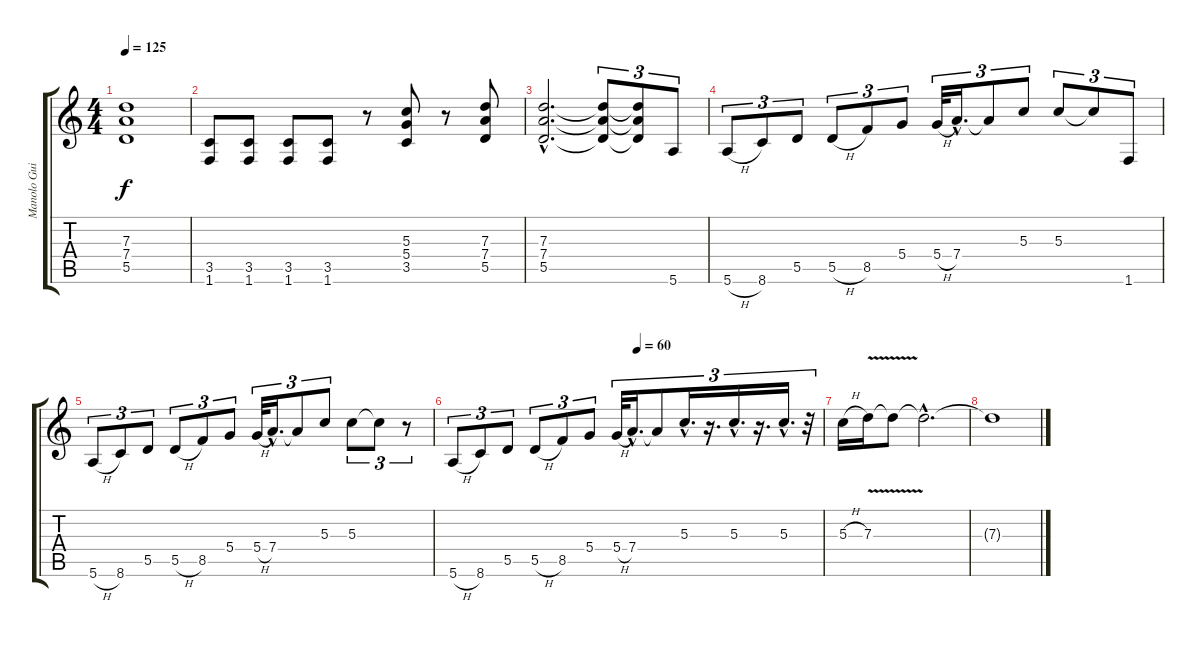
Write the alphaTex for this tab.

\track ("Manolo Guitarra" "Manolo Gui") {instrument overdrivenguitar}
\staff {score tabs}
\tuning (E4 B3 G3 D3 A2 E2) {hide}
\ts (4 4)
\tempo 125
\clef g2
\ks c
(7.3 7.4 5.5).1{dy f} |
(3.5 1.6).8 (3.5 1.6).8 (3.5 1.6).8 (3.5 1.6).8 r.8 (5.3 5.4 3.5).8 r.8 (7.3 7.4 5.5).8 |
(7.3{hac} 7.4{hac} 5.5{hac}).2{d} (7.3{t} 7.4{t} 5.5{t}).8{tu (3 2)} (7.3{t} 7.4{t} 5.5{t}).8{tu (3 2)} 5.6.8{tu (3 2)} |
5.6{h}.8{tu (3 2) volume 15} 8.6.8{tu (3 2)} 5.5.8{tu (3 2)} 5.5{h}.8{tu (3 2)} 8.5.8{tu (3 2)} 5.4.8{tu (3 2)} 5.4{h}.32{tu (3 2)} 7.4{hac}.16{d tu (3 2)} 7.4{t}.8{tu (3 2)} 5.3.8{tu (3 2)} 5.3.8{tu (3 2)} 5.3{t}.8{tu (3 2)} 1.6.8{tu (3 2)} |
5.6{h}.8{tu (3 2) volume 15} 8.6.8{tu (3 2)} 5.5.8{tu (3 2)} 5.5{h}.8{tu (3 2)} 8.5.8{tu (3 2)} 5.4.8{tu (3 2)} 5.4{h}.32{tu (3 2)} 7.4{hac}.16{d tu (3 2)} 7.4{t}.8{tu (3 2)} 5.3.8{tu (3 2)} 5.3.8{tu (3 2)} 5.3{t}.8{tu (3 2)} r.8{tu (3 2)} |
\tempo (60 0.5)
5.6{h}.8{tu (3 2) volume 15} 8.6.8{tu (3 2)} 5.5.8{tu (3 2)} 5.5{h}.8{tu (3 2)} 8.5.8{tu (3 2)} 5.4.8{tu (3 2)} 5.4{h}.32{tu (3 2)} 7.4{hac}.16{d tu (3 2)} 7.4{t}.8{tu (3 2)} 5.3{hac}.16{d tu (3 2)} r.16{d tu (3 2)} 5.3{hac}.16{d tu (3 2)} r.16{d tu (3 2)} 5.3{hac}.16{d tu (3 2)} r.32{tu (3 2)} |
5.3{h}.16 7.3{v}.16 7.3{t}.8 7.3{hac t}.2{d} |
7.3{t}.1
